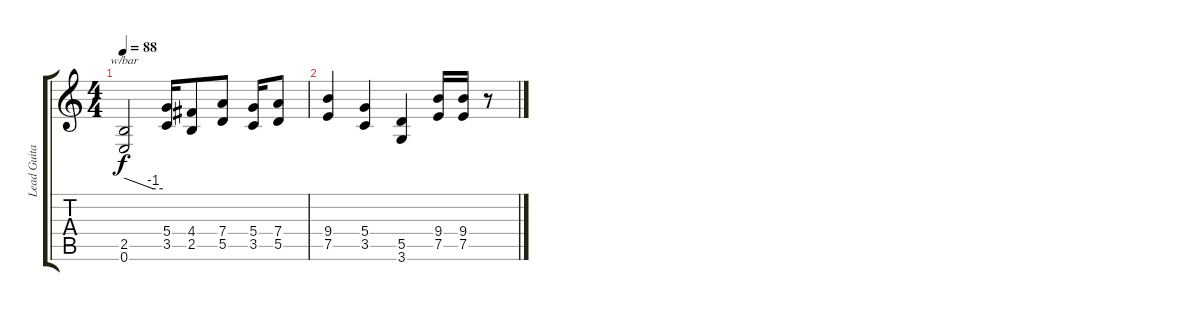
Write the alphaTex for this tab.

\track ("Lead Guitar" "Lead Guita") {instrument distortionguitar}
\staff {score tabs}
\tuning (E4 B3 G3 D3 A2 E2) {hide}
\ts (4 4)
\tempo 88
\clef g2
\ks c
(2.5 0.6).2{tbe (custom default 0 0 45 -4 60 -4) dy f} (5.4 3.5).16 (4.4 2.5).8 (7.4 5.5).8 (5.4 3.5).16 (7.4 5.5).8 |
(9.4 7.5).4 (5.4 3.5).4 (5.5 3.6).4 (9.4 7.5).16 (9.4 7.5).16 r.8
